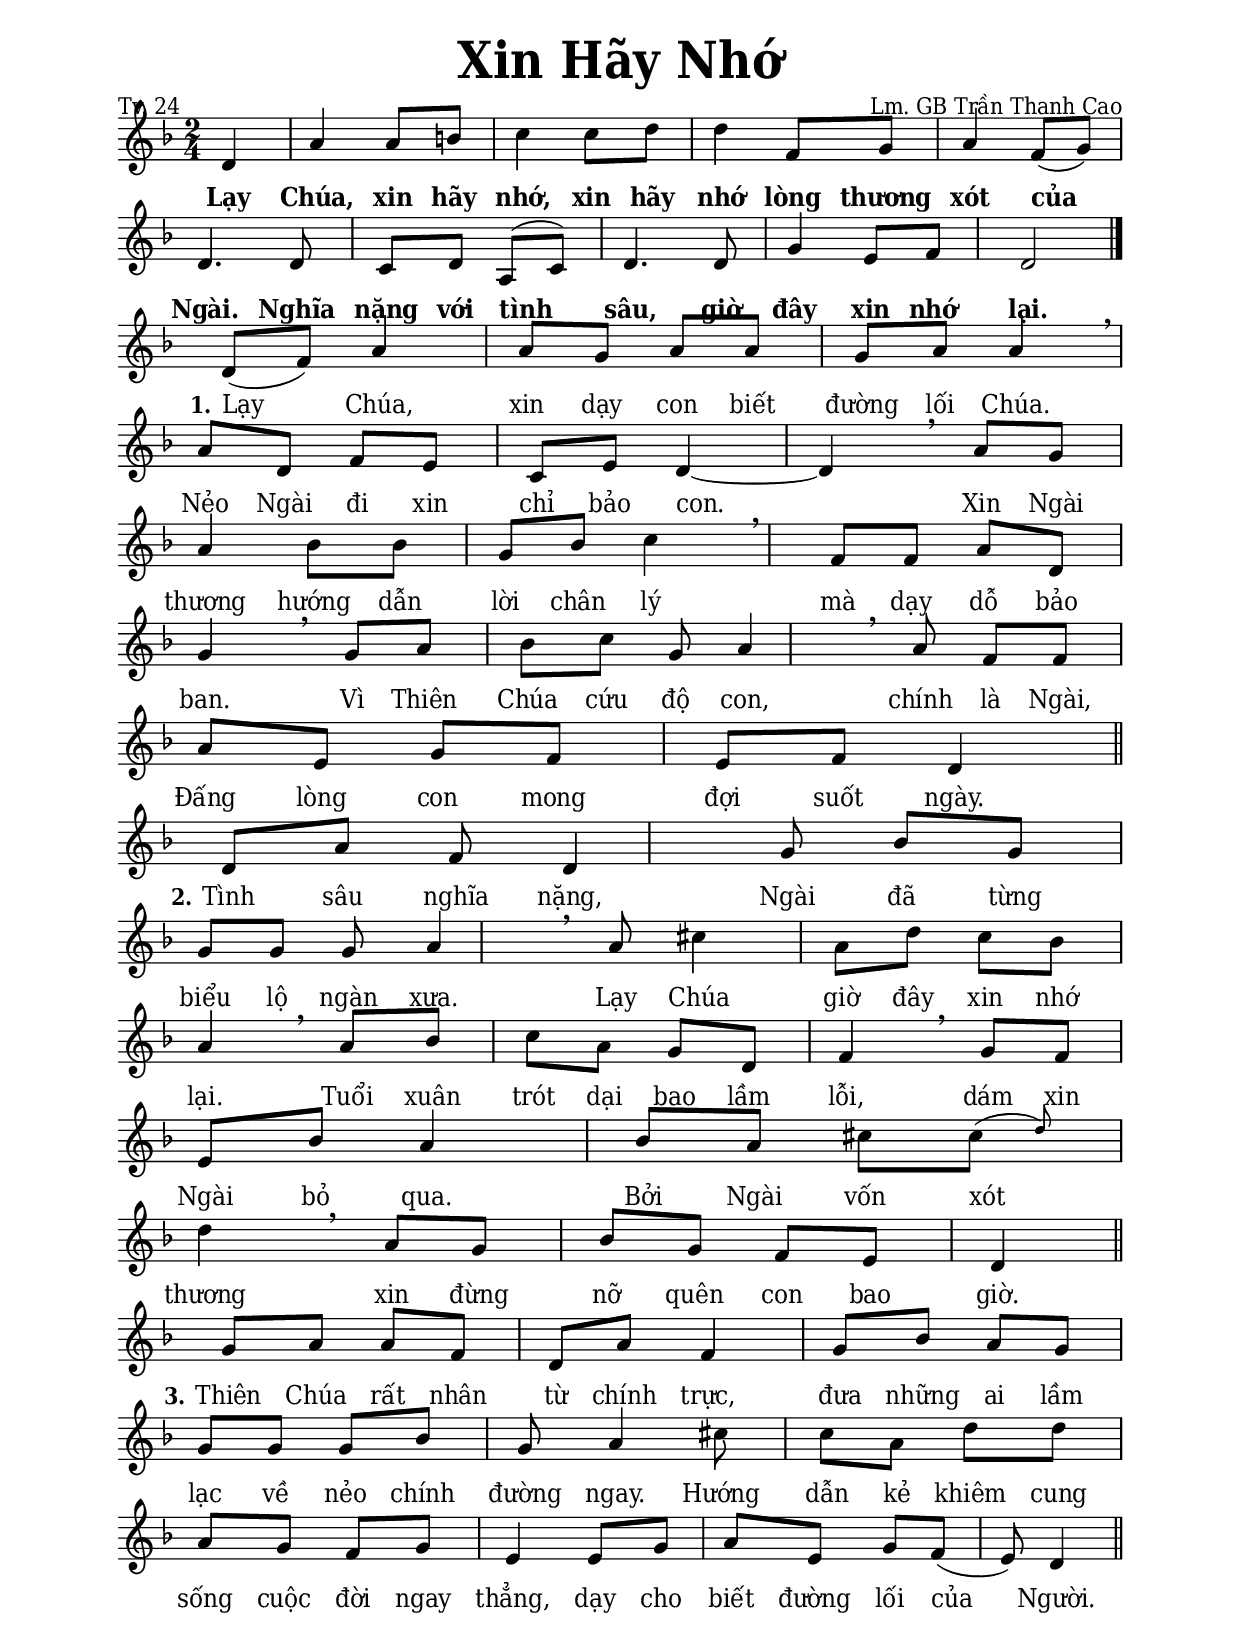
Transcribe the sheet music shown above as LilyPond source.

% Cài đặt chung
\version "2.22.1"
\include "english.ly"

\header {
  title = \markup { \fontsize #3 "Xin Hãy Nhớ" }
  poet = "Tv. 24"
  composer = "Lm. GB Trần Thanh Cao"
  %arranger = " "
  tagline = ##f
}

% Nhạc điệp khúc
nhacDiepKhuc= \relative c' {
  \partial 4 d4 |
  a' a8 b! |
  c4 c8 d |
  d4 f,8 g |
  a4 f8 (g) |
  d4. d8 |
  c d a ^(c) |
  d4. d8 |
  g4 e8 f |
  d2 \bar "|."
}

% Nhạc phiên khúc
nhacPhienKhucMot = \relative c' {
  d8 (f) a4 a8 g a a g a a4 \breathe
  a8 d, f e c e d4 ~d \breathe
  a'8 g a4 bf8 bf g bf c4 \breathe
  f,8 f a d, g4 \breathe
  g8 a bf c g a4 \breathe
  a8 f f a e g f e f d4 \bar "||"
}

nhacPhienKhucHai = \relative c' {
  d8 a' f d4 g8  bf g g g g a4 \breathe
  a8 cs4 a8 d c bf a4 \breathe
  a8 bf c a g d f4 \breathe
  g8 f e bf' a4 bf8 a cs \afterGrace cs8 (d) d4 \breathe
  a8 g bf g f e d4 \bar "||"
}

nhacPhienKhucBa = \relative c'' {
  g8 a a f d a' f4
  g8 bf a g g g g bf g a4
  cs8 c a d d a g f g e4
  e8 g a e g f (e) d4 \bar "||"
}

% Lời điệp khúc
loiDiepKhuc = \lyricmode {
  Lạy Chúa, xin hãy nhớ, xin hãy nhớ lòng thương xót của Ngài.
  Nghĩa nặng với tình sâu, giờ đây xin nhớ lại.
}

% Lời phiên khúc
loiPhienKhucMot = \lyricmode {
  \set stanza = #"1."
  Lạy Chúa, xin dạy con biết đường lối Chúa.
  Nẻo Ngài đi xin chỉ bảo con.
  Xin Ngài thương hướng dẫn lời chân lý  mà dạy dỗ bảo ban.
  Vì Thiên Chúa cứu độ con, chính là Ngài,
  Đấng lòng con mong đợi suốt ngày.
}

loiPhienKhucHai = \lyricmode {
  \set stanza = #"2."
  Tình sâu nghĩa nặng, Ngài đã từng biểu lộ ngàn xưa.
  Lạy Chúa giờ đây xin nhớ lại.
  Tuổi xuân trót dại bao lầm lỗi,
  dám xin Ngài bỏ qua.
  Bởi Ngài vốn xót thương xin đừng nỡ quên con bao giờ.
}

loiPhienKhucBa = \lyricmode {
  \set stanza = #"3."
  Thiên Chúa rất nhân từ chính trực,
  đưa những ai lầm lạc về nẻo chính đường ngay.
  Hướng dẫn kẻ khiêm cung sống cuộc đời ngay thẳng,
  dạy cho biết đường lối của Người.
}


% Dàn trang
\paper {
  #(set-paper-size "a4")
  top-margin = 15\mm
  bottom-margin = 15\mm
  left-margin = 20\mm
  right-margin = 20\mm
  indent = #0
  #(define fonts
    (make-pango-font-tree
      "Deja Vu Serif Condensed"
      "Deja Vu Serif Condensed"
      "Deja Vu Serif Condensed"
      (/ 20 20)))
  page-count = #1
  system-system-spacing = #'((basic-distance . 11.5)
                             (minimum-distance . 11.5)
                             (padding . 1))
  score-system-spacing = #'((basic-distance . 11.5)
                             (minimum-distance . 11.5)
                             (padding . 1))
}

% Thiết lập tông và nhịp
TongNhip = { \key f \major \time 2/4 }

\score {
  \new ChoirStaff <<
    \new Staff = diepKhuc \with {
        \consists "Merge_rests_engraver"
        %\magnifyStaff #(magstep +1)
      }
      <<
      \new Voice = beSop {
        \TongNhip \nhacDiepKhuc
      }
    >>
    \new Lyrics \with {
          \override VerticalAxisGroup.
            nonstaff-relatedstaff-spacing.padding = #1.2
          \override VerticalAxisGroup.
            nonstaff-unrelatedstaff-spacing.padding = #1
        }
        \lyricsto beSop \loiDiepKhuc
  >>
  \layout {
    \override Lyrics.LyricText.font-series = #'bold
    %\override Lyrics.LyricText.font-size = #+2
    \override Lyrics.LyricSpace.minimum-distance = #1.8
    \override Score.BarNumber.break-visibility = ##(#f #f #f)
    \override Score.SpacingSpanner.uniform-stretching = ##t
  }
}

\score {
  \new ChoirStaff <<
    \new Staff = phienKhuc \with {
        %\magnifyStaff #(magstep +1)
      }
      <<
      \new Voice = beSop {
        \TongNhip \nhacPhienKhucMot
      }
    >>
    \new Lyrics \with {
          \override VerticalAxisGroup.
            nonstaff-relatedstaff-spacing.padding = #1
          \override VerticalAxisGroup.
            nonstaff-unrelatedstaff-spacing.padding = #1
        }
        \lyricsto beSop \loiPhienKhucMot
  >>
  \layout {
    \override Staff.TimeSignature.transparent = ##t
    %\override Lyrics.LyricText.font-size = #+2
    \override Lyrics.LyricSpace.minimum-distance = #2.6
    \override Score.BarNumber.break-visibility = ##(#f #f #f)
    \override Score.SpacingSpanner.uniform-stretching = ##t
    \set Score.barAlways = ##t
    \set Score.defaultBarType = ""
  } 
}

\score {
  \new ChoirStaff <<
    \new Staff = phienKhuc \with {
        %\magnifyStaff #(magstep +1)
      }
      <<
      \new Voice = beSop {
        \TongNhip \nhacPhienKhucHai
      }
    >>
    \new Lyrics \with {
          \override VerticalAxisGroup.
            nonstaff-relatedstaff-spacing.padding = #1
          \override VerticalAxisGroup.
            nonstaff-unrelatedstaff-spacing.padding = #1
        }
        \lyricsto beSop \loiPhienKhucHai
  >>
  \layout {
    \override Staff.TimeSignature.transparent = ##t
    %\override Lyrics.LyricText.font-size = #+2
    \override Lyrics.LyricSpace.minimum-distance = #3.0
    \override Score.BarNumber.break-visibility = ##(#f #f #f)
    \override Score.SpacingSpanner.uniform-stretching = ##t
    \set Score.barAlways = ##t
    \set Score.defaultBarType = ""
  } 
}

\score {
  \new ChoirStaff <<
    \new Staff = phienKhuc \with {
        %\magnifyStaff #(magstep +1)
      }
      <<
      \new Voice = beSop {
        \TongNhip \nhacPhienKhucBa
      }
    >>
    \new Lyrics \with {
          \override VerticalAxisGroup.
            nonstaff-relatedstaff-spacing.padding = #1.2
          \override VerticalAxisGroup.
            nonstaff-unrelatedstaff-spacing.padding = #1
        }
        \lyricsto beSop \loiPhienKhucBa
  >>
  \layout {
    \override Staff.TimeSignature.transparent = ##t
    %\override Lyrics.LyricText.font-size = #+2
    \override Lyrics.LyricSpace.minimum-distance = #2.3
    \override Score.BarNumber.break-visibility = ##(#f #f #f)
    \override Score.SpacingSpanner.uniform-stretching = ##t
    \set Score.barAlways = ##t
    \set Score.defaultBarType = ""
  } 
}
